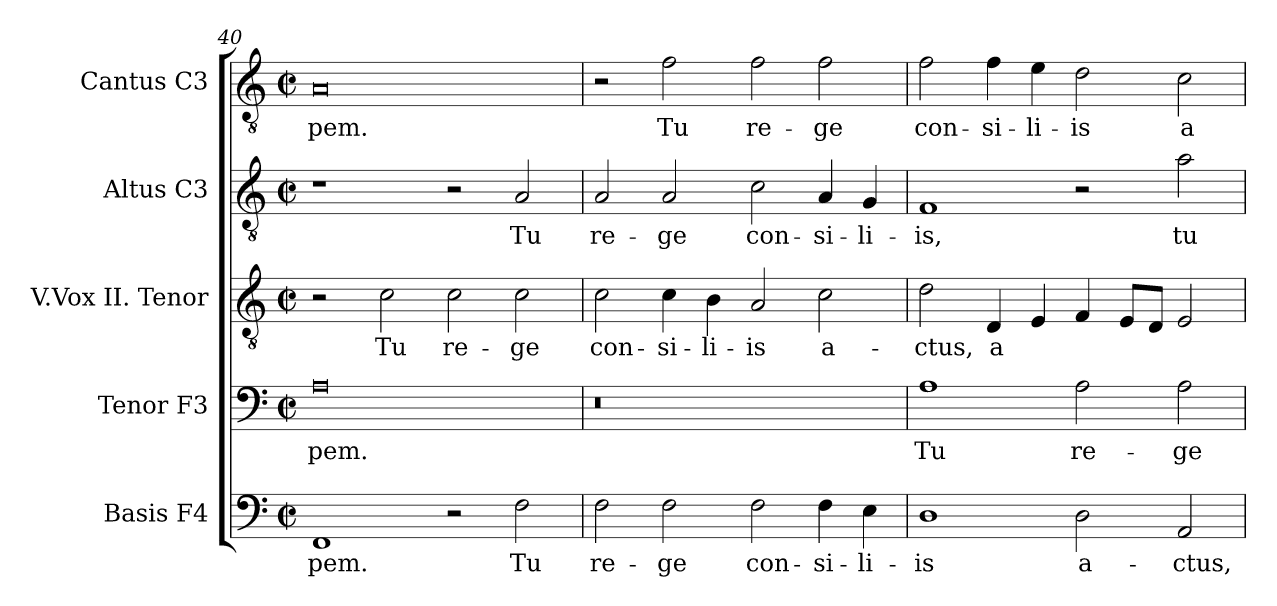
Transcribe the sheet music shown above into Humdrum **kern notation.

**kern	**text	**kern	**text	**kern	**text	**kern	**text	**kern	**text
*part5	*part5	*part4	*part4	*part3	*part3	*part2	*part2	*part1	*part1
*staff5	*staff5	*staff4	*staff4	*staff3	*staff3	*staff2	*staff2	*staff1	*staff1
*I"Basis  F4	*	*I"Tenor  F3	*	*I"V.Vox  II. Tenor	*	*I"Altus  C3	*	*I"Cantus  C3	*
*I'B	*	*I'T	*	*	*	*I'A	*	*I'C	*
!!LO:LB:g=z
*clefF4	*	*clefF4	*	*clefGv2	*	*clefGv2	*	*clefGv2	*
*k[]	*	*k[]	*	*k[]	*	*k[]	*	*k[]	*
*C:	*	*C:	*	*C:	*	*C:	*	*C:	*
*M2/2	*	*M2/2	*	*M2/2	*	*M2/2	*	*M2/2	*
*met(c|)	*	*met(c|)	*	*met(c|)	*	*met(c|)	*	*met(c|)	*
=40	=40	=40	=40	=40	=40	=40	=40	=40	=40
!	!LO:LY:b:cj	!	!LO:LY:b:cj	!	!	!	!	!	!LO:LY:b:cj
1FF	-pem.	0A	-pem.	2r	.	1r	.	0A	-pem.
!	!	!	!	!	!LO:LY:b:rj	!	!	!	!
.	.	.	.	2c\	Tu	.	.	.	.
!	!	!	!	!	!LO:LY:b:rj	!	!	!	!
2r	.	.	.	2c\	re-	2r	.	.	.
!	!LO:LY:b:cj	!	!	!	!LO:LY:b:rj	!	!LO:LY:b:cj	!	!
2F\	Tu	.	.	2c\	-ge	2A/	Tu	.	.
=41	=41	=41	=41	=41	=41	=41	=41	=41	=41
!	!LO:LY:b:cj	!	!	!	!LO:LY:b:rj	!	!LO:LY:b:cj	!	!
2F\	re-	0r	.	2c\	con-	2A/	re-	2r	.
!	!LO:LY:b:cj	!	!	!	!LO:LY:b:rj	!	!LO:LY:b:cj	!	!LO:LY:b:cj
2F\	-ge	.	.	4c\	-si-	2A/	-ge	2f\	Tu
!	!	!	!	!	!LO:LY:b:rj	!	!	!	!
.	.	.	.	4B\	-li-	.	.	.	.
!	!LO:LY:b:cj	!	!	!	!LO:LY:b:rj	!	!LO:LY:b:cj	!	!LO:LY:b:cj
2F\	con-	.	.	2A/	-is	2c\	con-	2f\	re-
!	!LO:LY:b:cj	!	!	!	!LO:LY:b:rj	!	!LO:LY:b:cj	!	!LO:LY:b:cj
4F\	-si-	.	.	2c\	a-	4A/	-si-	2f\	-ge
!	!LO:LY:b:cj	!	!	!	!	!	!LO:LY:b:cj	!	!
4E\	-li-	.	.	.	.	4G/	-li-	.	.
=42	=42	=42	=42	=42	=42	=42	=42	=42	=42
!	!LO:LY:b:cj	!	!LO:LY:b:cj	!	!LO:LY:b:rj	!	!LO:LY:b:cj	!	!LO:LY:b:cj
1D	-is	1A	Tu	2d\	-ctus,	1F	-is,	2f\	con-
!	!	!	!	!	!LO:LY:b:rj	!	!	!	!LO:LY:b:cj
.	.	.	.	4D/	a-	.	.	4f\	-si-
!	!	!	!	!	!LO:LY:b:rj	!	!	!	!LO:LY:b:cj
.	.	.	.	4E/	--	.	.	4e\	-li-
!	!LO:LY:b:cj	!	!LO:LY:b:cj	!	!LO:LY:b:rj	!	!	!	!LO:LY:b:cj
2D\	a-	2A\	re-	4F/	--	2r	.	2d\	-is
!	!	!	!	!	!LO:LY:b:rj	!	!	!	!
.	.	.	.	8E/L	--	.	.	.	.
!	!	!	!	!	!LO:LY:b:rj	!	!	!	!
.	.	.	.	8D/J	--	.	.	.	.
!	!LO:LY:b:cj	!	!LO:LY:b:cj	!	!LO:LY:b:rj	!	!LO:LY:b:cj	!	!LO:LY:b:cj
2AA/	-ctus,	2A\	-ge	2E/	--	2a\	tu	2c\	a-
=	=	=	=	=	=	=	=	=	=
*-	*-	*-	*-	*-	*-	*-	*-	*-	*-
